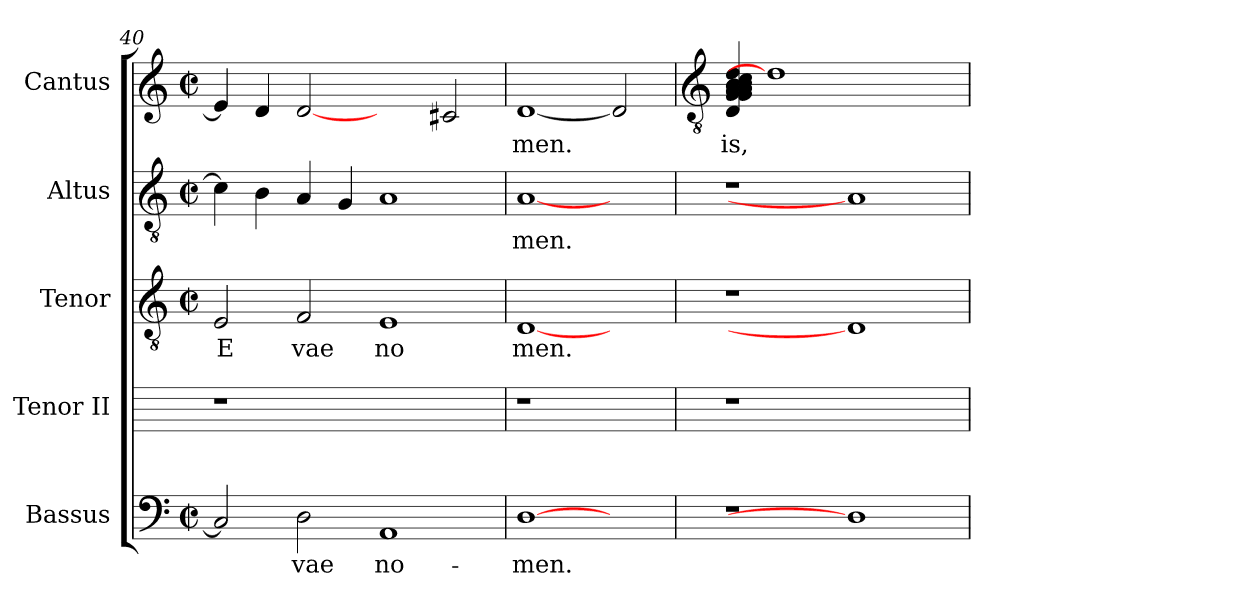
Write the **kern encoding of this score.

**kern	**text	**kern	**kern	**text	**kern	**text	**kern	**text
*part5	*part5	*part4	*part3	*part3	*part2	*part2	*part1	*part1
*staff5	*staff5	*staff4	*staff3	*staff3	*staff2	*staff2	*staff1	*staff1
*I"Bassus	*	*I"Tenor II	*I"Tenor	*	*I"Altus	*	*I"Cantus	*
*I'Bassus	*	*	*I'Tenor	*	*I'Altus	*	*I'Cantus	*
*clefF4	*	*	*clefGv2	*	*clefGv2	*	*clefG2	*
*	*	*	*k[]	*	*k[]	*	*	*
*	*	*	*C:	*	*C:	*	*	*
*M2/2	*	*	*M2/2	*	*M2/2	*	*M2/2	*
*met(c|)	*	*	*met(c|)	*	*met(c|)	*	*met(c|)	*
=40	=40	=40	=40	=40	=40	=40	=40	=40
!	!	!	!	!LO:LY:b:cj	!	!	!	!
2C/]	.	1r	2E/	E	4c\]	.	4e/]	.
.	.	.	.	.	4B\	.	4d/	.
!	!LO:LY:b:cj	!	!	!LO:LY:b:cj	!	!	!	!
2D\	-vae	.	2F/	vae	4A/	.	[2d	.
.	.	.	.	.	4G/	.	.	.
!	!LO:LY:b:cj	!	!	!LO:LY:b:cj	!	!	!	!
1AA	no-	1ryy	1E	no	1A	.	2ryy	.
.	.	.	.	.	.	.	2c#/	.
=41	=41	=41	=41	=41	=41	=41	=41	=41
!	!LO:LY:b:cj	!	!	!LO:LY:b:cj	!	!LO:LY:b:cj	!	!LO:LY:b:cj
[1D	-men.	1r	[1D	men.	[1A	men.	[1d	men.
2ryy	.	2ryy	2ryy	.	2ryy	.	2d]	.
!!LO:LB:g=z
=42	=42!	=42	=42	=42!	=42	=42!	=42!	=42!
*	*	*	*	*	*	*	*clefGv2	*
!	!	!	!	!	!	!	!	!LO:LY:b:cj
1r	.	1r	1r	.	1r	.	(>(>(>4D/ 4A/ 4B/ 4G/ 4A/ 4B/ 4d/ 4c/ 4B/ 4A/ 4G/ 4A/	is,
.	.	.	.	.	.	.	1d]	.
1D]	.	1ryy	1D]	.	1A]	.	.	.
.	.	.	.	.	.	.	2.ryy	.
=	=	=	=	=	=	=	=	=
*-	*-	*-	*-	*-	*-	*-	*-	*-
